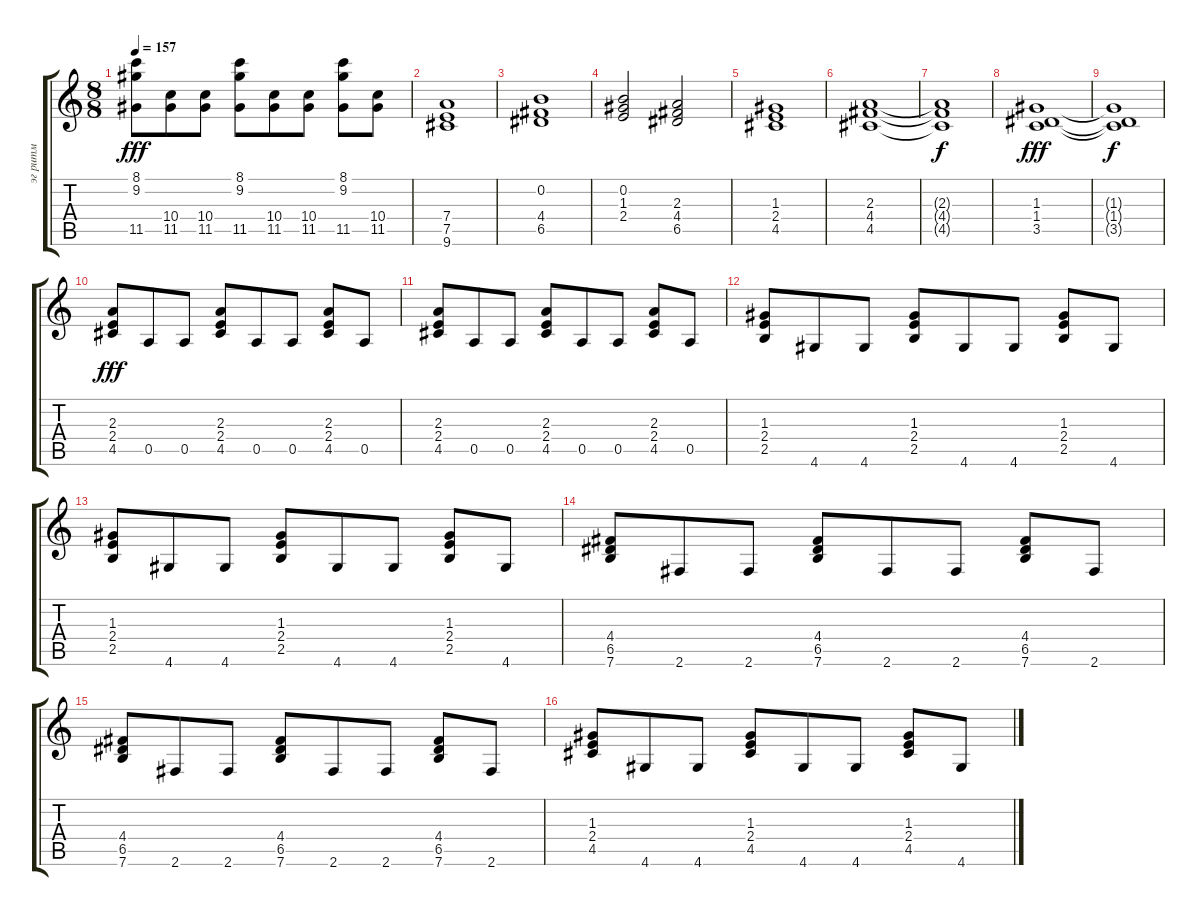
\track ("эг ритм" "эг ритм") {instrument distortionguitar}
\staff {score tabs}
\tuning (E4 B3 G3 D3 A2 E2) {hide}
\ts (8 8)
\tempo 157
\clef g2
\ks c
(8.1 9.2 11.5).8{dy fff} (10.4 11.5).8 (10.4 11.5).8 (8.1 9.2 11.5).8 (10.4 11.5).8 (10.4 11.5).8 (8.1 9.2 11.5).8 (10.4 11.5).8 |
(7.4 7.5 9.6).1 |
(0.2 4.4 6.5).1 |
(0.2 1.3 2.4).2 (2.3 4.4 6.5).2 |
(1.3 2.4 4.5).1 |
(2.3 4.4 4.5).1 |
(2.3{t} 4.4{t} 4.5{t}).1{dy f} |
(1.3 1.4 3.5).1{dy fff} |
(1.3{t} 1.4{t} 3.5{t}).1{dy f} |
(2.3 2.4 4.5).8{dy fff} 0.5.8 0.5.8 (2.3 2.4 4.5).8 0.5.8 0.5.8 (2.3 2.4 4.5).8 0.5.8 |
(2.3 2.4 4.5).8 0.5.8 0.5.8 (2.3 2.4 4.5).8 0.5.8 0.5.8 (2.3 2.4 4.5).8 0.5.8 |
(1.3 2.4 2.5).8 4.6.8 4.6.8 (1.3 2.4 2.5).8 4.6.8 4.6.8 (1.3 2.4 2.5).8 4.6.8 |
(1.3 2.4 2.5).8 4.6.8 4.6.8 (1.3 2.4 2.5).8 4.6.8 4.6.8 (1.3 2.4 2.5).8 4.6.8 |
(4.4 6.5 7.6).8 2.6.8 2.6.8 (4.4 6.5 7.6).8 2.6.8 2.6.8 (4.4 6.5 7.6).8 2.6.8 |
(4.4 6.5 7.6).8 2.6.8 2.6.8 (4.4 6.5 7.6).8 2.6.8 2.6.8 (4.4 6.5 7.6).8 2.6.8 |
(1.3 2.4 4.5).8 4.6.8 4.6.8 (1.3 2.4 4.5).8 4.6.8 4.6.8 (1.3 2.4 4.5).8 4.6.8
